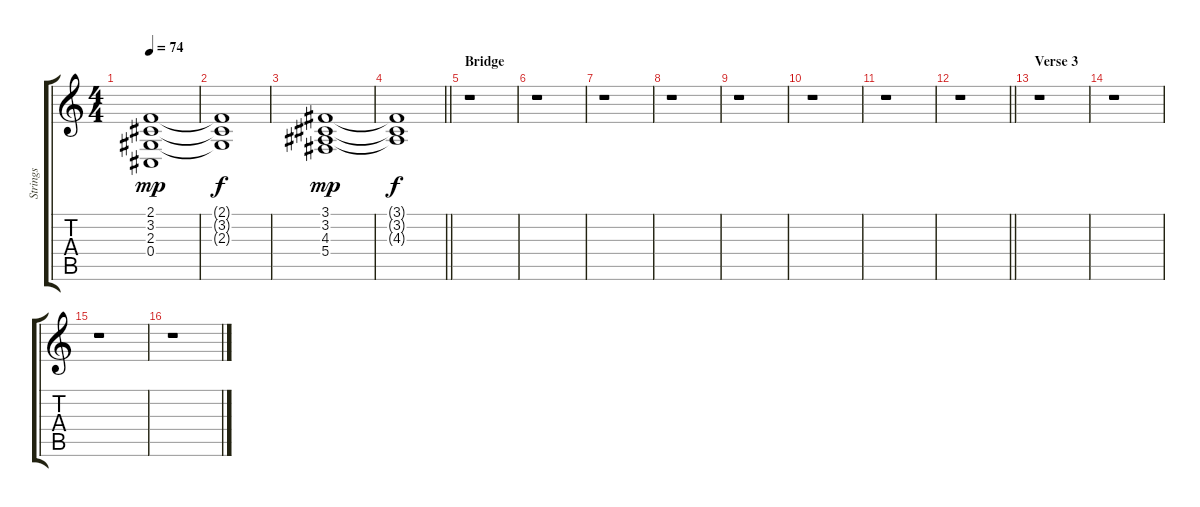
\track ("Strings" "Strings") {instrument stringensemble1}
\staff {score tabs}
\tuning (Eb4 Bb3 Gb3 Db3 Ab2 Db2) {hide}
\ts (4 4)
\tempo 74
\clef g2
\ks c
(2.1 3.2 2.3 0.4).1{dy mp} |
(2.1{t} 3.2{t} 2.3{t}).1{dy f} |
(3.1 3.2 4.3 5.4).1{dy mp} |
\barLineRight lightlight
(3.1{t} 3.2{t} 4.3{t}).1{dy f} |
\section ("" "Bridge")
r.1 |
r.1 |
r.1 |
r.1 |
r.1 |
r.1 |
r.1 |
\barLineRight lightlight
r.1 |
\section ("" "Verse 3")
r.1 |
r.1 |
r.1 |
r.1
